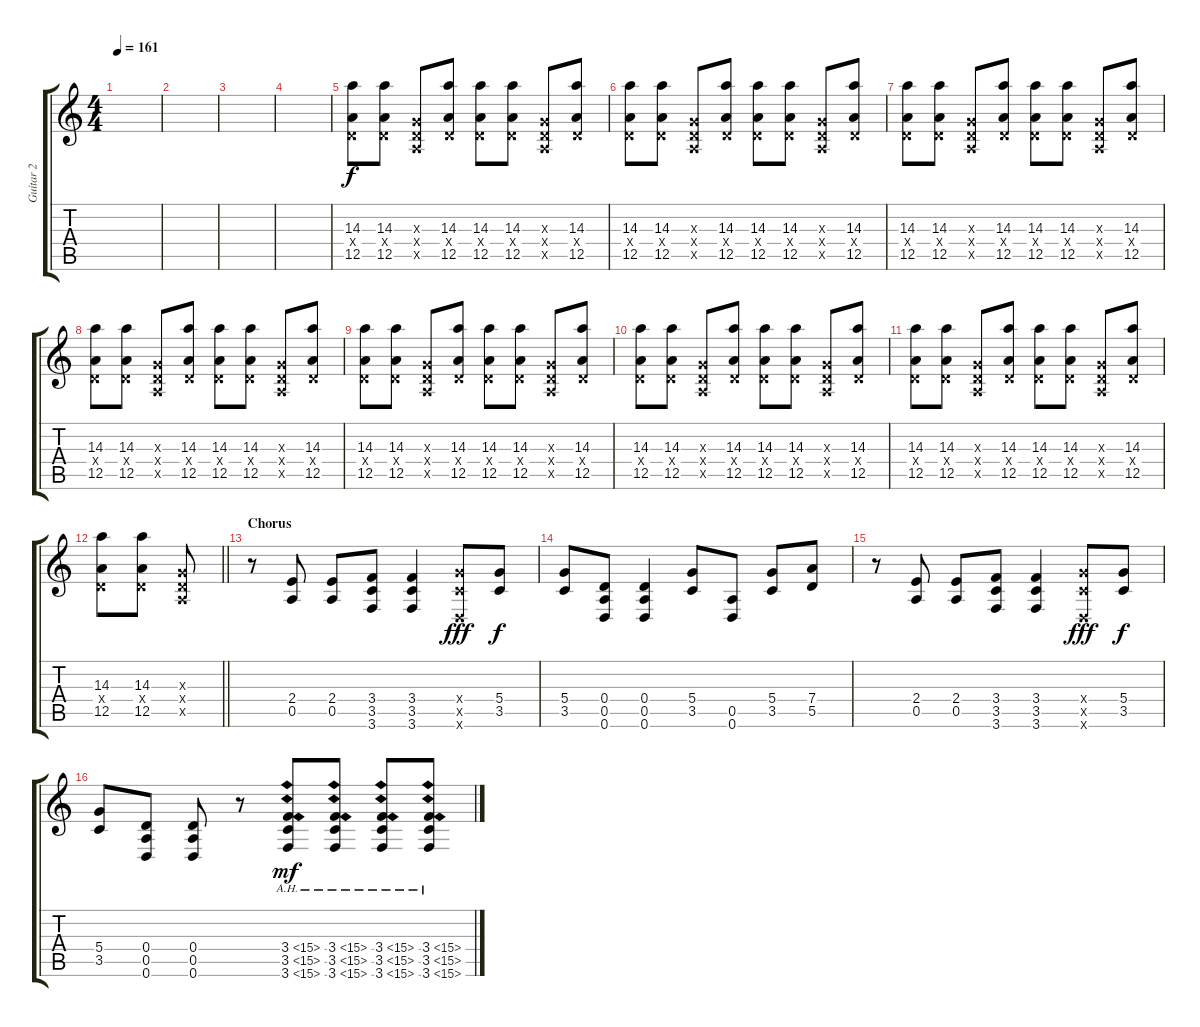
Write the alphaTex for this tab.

\track ("Guitar 2" "Guitar 2") {instrument overdrivenguitar}
\staff {score tabs}
\tuning (E4 B3 G3 D3 A2 D2) {hide}
\ts (4 4)
\tempo 161
\clef g2
\ks c
|
|
|
|
(14.3 0.4{x} 12.5).8{dy f} (14.3 0.4{x} 12.5).8 (0.3{x} 0.4{x} 0.5{x}).8 (14.3 0.4{x} 12.5).8 (14.3 0.4{x} 12.5).8 (14.3 0.4{x} 12.5).8 (0.3{x} 0.4{x} 0.5{x}).8 (14.3 0.4{x} 12.5).8 |
(14.3 0.4{x} 12.5).8 (14.3 0.4{x} 12.5).8 (0.3{x} 0.4{x} 0.5{x}).8 (14.3 0.4{x} 12.5).8 (14.3 0.4{x} 12.5).8 (14.3 0.4{x} 12.5).8 (0.3{x} 0.4{x} 0.5{x}).8 (14.3 0.4{x} 12.5).8 |
(14.3 0.4{x} 12.5).8 (14.3 0.4{x} 12.5).8 (0.3{x} 0.4{x} 0.5{x}).8 (14.3 0.4{x} 12.5).8 (14.3 0.4{x} 12.5).8 (14.3 0.4{x} 12.5).8 (0.3{x} 0.4{x} 0.5{x}).8 (14.3 0.4{x} 12.5).8 |
(14.3 0.4{x} 12.5).8 (14.3 0.4{x} 12.5).8 (0.3{x} 0.4{x} 0.5{x}).8 (14.3 0.4{x} 12.5).8 (14.3 0.4{x} 12.5).8 (14.3 0.4{x} 12.5).8 (0.3{x} 0.4{x} 0.5{x}).8 (14.3 0.4{x} 12.5).8 |
(14.3 0.4{x} 12.5).8 (14.3 0.4{x} 12.5).8 (0.3{x} 0.4{x} 0.5{x}).8 (14.3 0.4{x} 12.5).8 (14.3 0.4{x} 12.5).8 (14.3 0.4{x} 12.5).8 (0.3{x} 0.4{x} 0.5{x}).8 (14.3 0.4{x} 12.5).8 |
(14.3 0.4{x} 12.5).8 (14.3 0.4{x} 12.5).8 (0.3{x} 0.4{x} 0.5{x}).8 (14.3 0.4{x} 12.5).8 (14.3 0.4{x} 12.5).8 (14.3 0.4{x} 12.5).8 (0.3{x} 0.4{x} 0.5{x}).8 (14.3 0.4{x} 12.5).8 |
(14.3 0.4{x} 12.5).8 (14.3 0.4{x} 12.5).8 (0.3{x} 0.4{x} 0.5{x}).8 (14.3 0.4{x} 12.5).8 (14.3 0.4{x} 12.5).8 (14.3 0.4{x} 12.5).8 (0.3{x} 0.4{x} 0.5{x}).8 (14.3 0.4{x} 12.5).8 |
\barLineRight lightlight
(14.3 0.4{x} 12.5).8 (14.3 0.4{x} 12.5).8 (0.3{x} 0.4{x} 0.5{x}).8 |
\section ("" "Chorus")
r.8 (2.4 0.5).8 (2.4 0.5).8 (3.4 3.5 3.6).8 (3.4 3.5 3.6).4 (5.4{x} 3.5{x} 0.6{x}).8{dy fff} (5.4 3.5).8{dy f} |
(5.4 3.5).8 (0.4 0.5 0.6).8 (0.4 0.5 0.6).4 (5.4 3.5).8 (0.5 0.6).8 (5.4 3.5).8 (7.4 5.5).8 |
r.8 (2.4 0.5).8 (2.4 0.5).8 (3.4 3.5 3.6).8 (3.4 3.5 3.6).4 (5.4{x} 3.5{x} 0.6{x}).8{dy fff} (5.4 3.5).8{dy f} |
(5.4 3.5).8 (0.4 0.5 0.6).8 (0.4 0.5 0.6).8 r.8 (3.4{ah 12} 3.5{ah 12} 3.6{ah 12}).8{dy mf} (3.4{ah 12} 3.5{ah 12} 3.6{ah 12}).8 (3.4{ah 12} 3.5{ah 12} 3.6{ah 12}).8 (3.4{ah 12} 3.5{ah 12} 3.6{ah 12}).8
